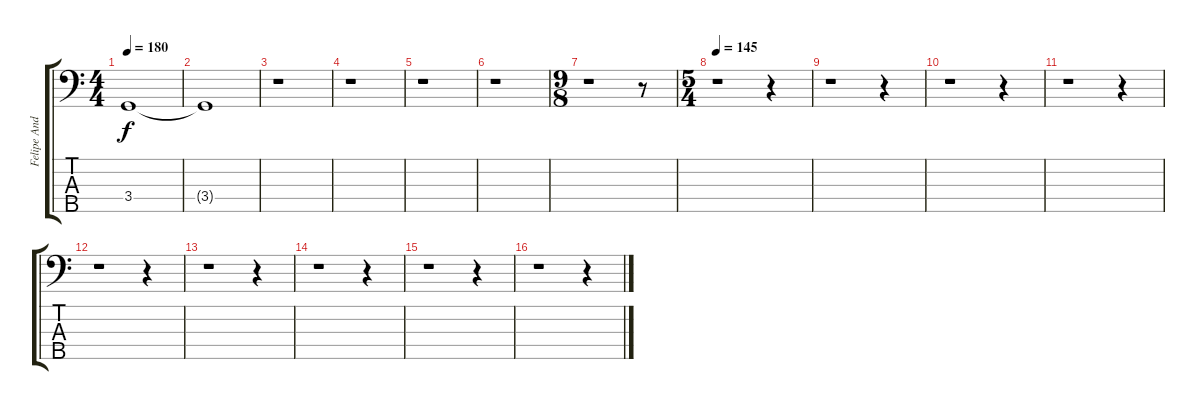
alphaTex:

\track ("Felipe Andreoli" "Felipe And") {instrument electricbassfinger}
\staff {score tabs}
\tuning (G2 D2 A1 E1 B0) {hide}
\ts (4 4)
\tempo 180
\clef f4
\ks c
3.4.1{dy f} |
3.4{t}.1 |
r.1 |
r.1 |
r.1 |
r.1 |
\ts (9 8)
r.1 r.8 |
\ts (5 4)
\tempo 145
r.1 r.4 |
r.1 r.4 |
r.1 r.4 |
r.1 r.4 |
r.1 r.4 |
r.1 r.4 |
r.1 r.4 |
r.1 r.4 |
r.1 r.4
